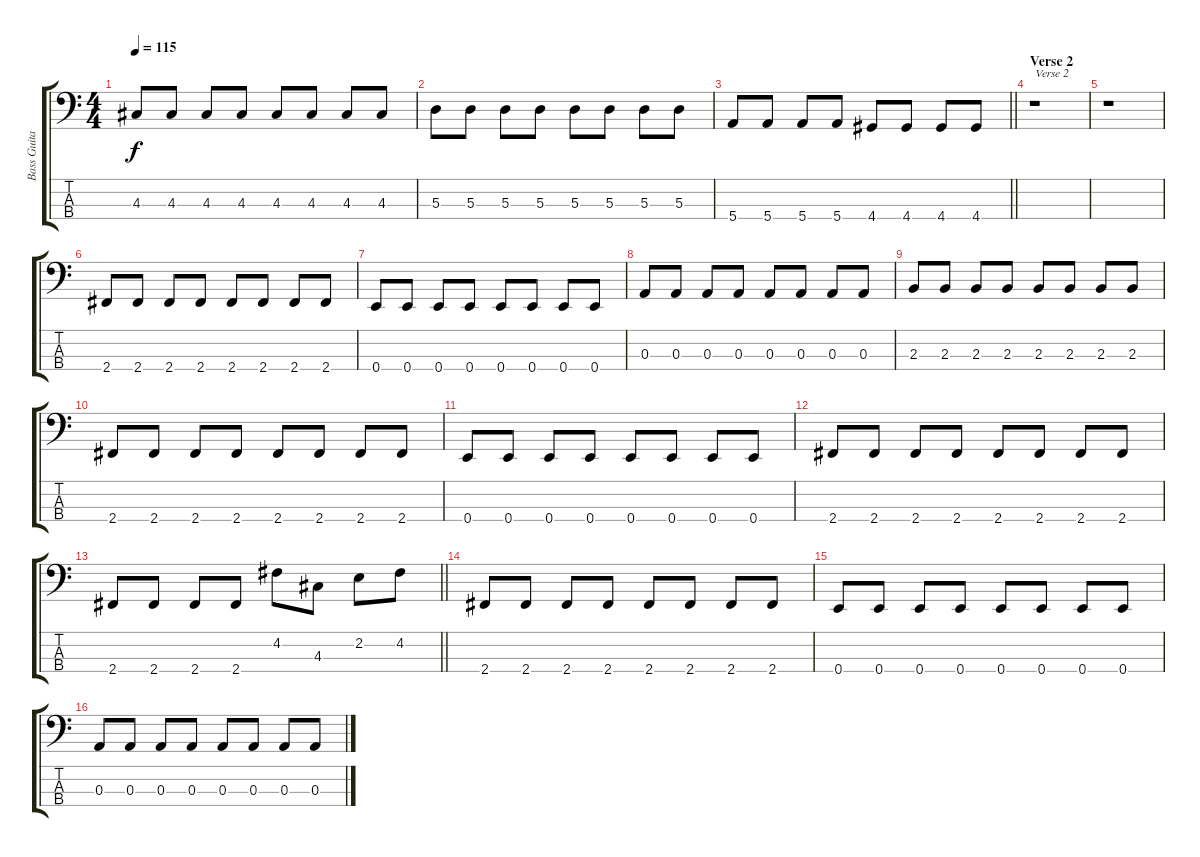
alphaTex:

\track ("Bass Guitar" "Bass Guita") {instrument electricbassfinger}
\staff {score tabs}
\tuning (G2 D2 A1 E1) {hide}
\ts (4 4)
\tempo 115
\clef f4
\ks c
4.3.8{dy f} 4.3.8 4.3.8 4.3.8 4.3.8 4.3.8 4.3.8 4.3.8 |
5.3.8 5.3.8 5.3.8 5.3.8 5.3.8 5.3.8 5.3.8 5.3.8 |
\barLineRight lightlight
5.4.8 5.4.8 5.4.8 5.4.8 4.4.8 4.4.8 4.4.8 4.4.8 |
\section ("" "Verse 2")
r.1{txt "Verse 2"} |
r.1 |
2.4.8 2.4.8 2.4.8 2.4.8 2.4.8 2.4.8 2.4.8 2.4.8 |
0.4.8 0.4.8 0.4.8 0.4.8 0.4.8 0.4.8 0.4.8 0.4.8 |
0.3.8 0.3.8 0.3.8 0.3.8 0.3.8 0.3.8 0.3.8 0.3.8 |
2.3.8 2.3.8 2.3.8 2.3.8 2.3.8 2.3.8 2.3.8 2.3.8 |
2.4.8 2.4.8 2.4.8 2.4.8 2.4.8 2.4.8 2.4.8 2.4.8 |
0.4.8 0.4.8 0.4.8 0.4.8 0.4.8 0.4.8 0.4.8 0.4.8 |
2.4.8 2.4.8 2.4.8 2.4.8 2.4.8 2.4.8 2.4.8 2.4.8 |
\barLineRight lightlight
2.4.8 2.4.8 2.4.8 2.4.8 4.2.8 4.3.8 2.2.8 4.2.8 |
2.4.8 2.4.8 2.4.8 2.4.8 2.4.8 2.4.8 2.4.8 2.4.8 |
0.4.8 0.4.8 0.4.8 0.4.8 0.4.8 0.4.8 0.4.8 0.4.8 |
0.3.8 0.3.8 0.3.8 0.3.8 0.3.8 0.3.8 0.3.8 0.3.8
